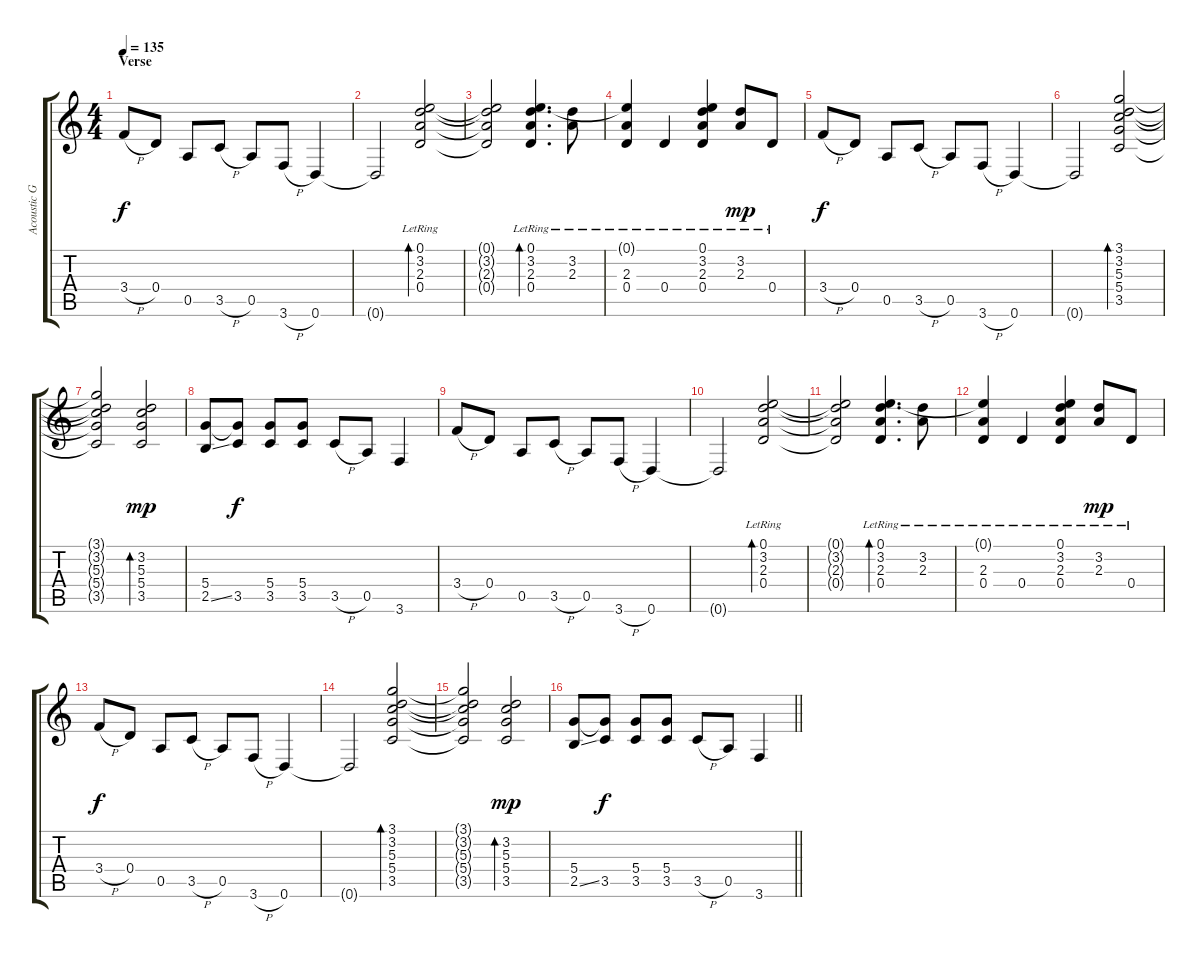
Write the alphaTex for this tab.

\track ("Acoustic Guitar 1" "Acoustic G") {instrument acousticguitarsteel}
\staff {score tabs}
\tuning (E4 B3 G3 D3 A2 D2) {hide}
\ts (4 4)
\section ("" "Verse")
\tempo 135
\clef g2
\ks c
3.4{h}.8{dy f} 0.4.8 0.5.8 3.5{h}.8 0.5.8 3.6{h}.8 0.6.4 |
0.6{t}.2 (0.1{lr} 3.2{lr} 2.3{lr} 0.4{lr}).2{bd 120} |
(0.1{t} 3.2{t} 2.3{t} 0.4{t}).2 (0.1{lr} 3.2{lr} 2.3{lr} 0.4{lr}).4{d bd 60} (3.2{lr} 2.3{lr}).8 |
(0.1{t} 2.3{lr} 0.4{lr}).4 0.4{lr}.4 (0.1{lr} 3.2{lr} 2.3{lr} 0.4{lr}).4 (3.2{lr} 2.3{lr}).8{dy mp} 0.4{lr}.8 |
3.4{h}.8{dy f} 0.4.8 0.5.8 3.5{h}.8 0.5.8 3.6{h}.8 0.6.4 |
0.6{t}.2 (3.1 3.2 5.3 5.4 3.5).2{bd 120} |
(3.1{t} 3.2{t} 5.3{t} 5.4{t} 3.5{t}).2 (3.2 5.3 5.4 3.5).2{bd 120 dy mp} |
(5.4 2.5{ss}).8 (5.4{t} 3.5).8{dy f} (5.4 3.5).8 (5.4 3.5).8 3.5{h}.8 0.5.8 3.6.4 |
3.4{h}.8 0.4.8 0.5.8 3.5{h}.8 0.5.8 3.6{h}.8 0.6.4 |
0.6{t}.2 (0.1{lr} 3.2{lr} 2.3{lr} 0.4{lr}).2{bd 120} |
(0.1{t} 3.2{t} 2.3{t} 0.4{t}).2 (0.1{lr} 3.2{lr} 2.3{lr} 0.4{lr}).4{d bd 60} (3.2{lr} 2.3{lr}).8 |
(0.1{t} 2.3{lr} 0.4{lr}).4 0.4{lr}.4 (0.1{lr} 3.2{lr} 2.3{lr} 0.4{lr}).4 (3.2{lr} 2.3{lr}).8{dy mp} 0.4{lr}.8 |
3.4{h}.8{dy f} 0.4.8 0.5.8 3.5{h}.8 0.5.8 3.6{h}.8 0.6.4 |
0.6{t}.2 (3.1 3.2 5.3 5.4 3.5).2{bd 120} |
(3.1{t} 3.2{t} 5.3{t} 5.4{t} 3.5{t}).2 (3.2 5.3 5.4 3.5).2{bd 120 dy mp} |
\barLineRight lightlight
(5.4 2.5{ss}).8 (5.4{t} 3.5).8{dy f} (5.4 3.5).8 (5.4 3.5).8 3.5{h}.8 0.5.8 3.6.4
